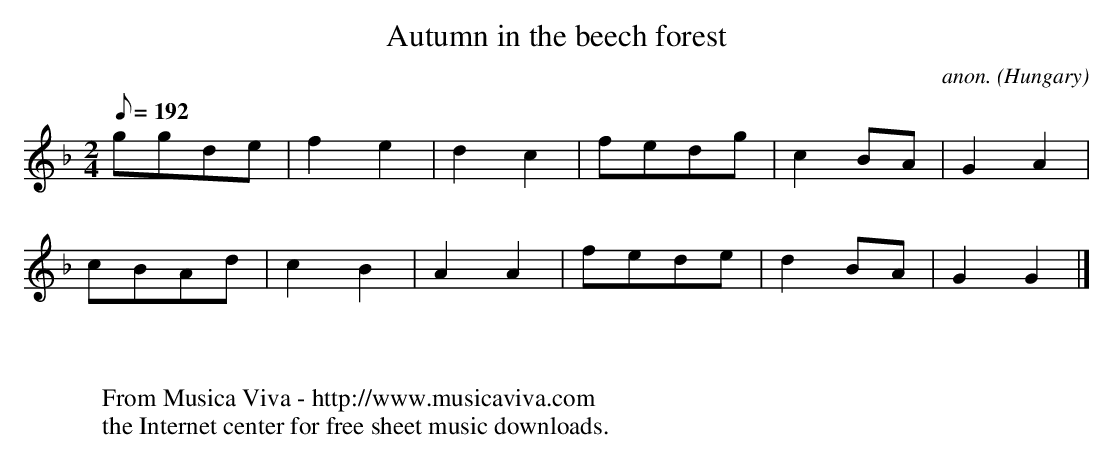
X:1
T:Autumn in the beech forest
C:anon.
O:Hungary
M:2/4
L:1/8
Q:192
K:Gdor
ggde|f2e2|d2c2|fedg|c2BA|G2A2|
cBAd|c2B2|A2A2|fede|d2BA|G2G2|]
W:
W:
W:  From Musica Viva - http://www.musicaviva.com
W:  the Internet center for free sheet music downloads.
